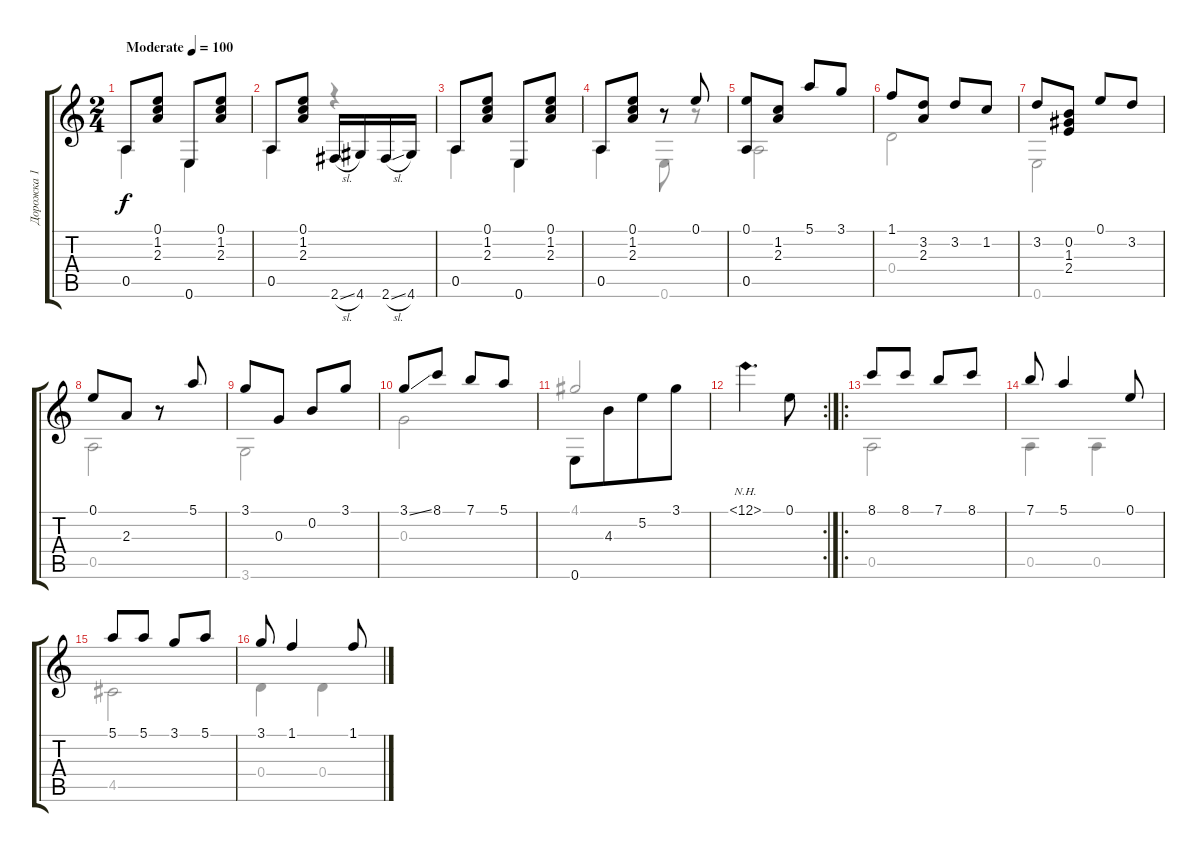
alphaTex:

\track ("Дорожка 1" "Дорожка 1") {instrument acousticguitarsteel}
\staff {score tabs}
\tuning (E4 B3 G3 D3 A2 E2) {hide}
\voice
\ts (2 4)
\tempo (100 "Moderate")
\clef g2
\ks c
0.5.8{dy f instrument acousticguitarsteel} (0.1 1.2 2.3).8 0.6.8 (0.1 1.2 2.3).8 |
0.5.8 (0.1 1.2 2.3).8 2.6{sl}.16 4.6.16 2.6{sl}.16 4.6.16 |
0.5.8 (0.1 1.2 2.3).8 0.6.8 (0.1 1.2 2.3).8 |
0.5.8 (0.1 1.2 2.3).8 r.8 0.1.8 |
(0.1 0.5).8 (1.2 2.3).8 5.1.8 3.1.8 |
1.1.8 (3.2 2.3).8 3.2.8 1.2.8 |
3.2.8 (0.2 1.3 2.4).8 0.1.8 3.2.8 |
0.1.8 2.3.8 r.8 5.1.8 |
3.1.8 0.3.8 0.2.8 3.1.8 |
3.1{ss}.8 8.1.8 7.1.8 5.1.8 |
0.6.8{beam Down} 4.3.8{beam Down beam merge} 5.2.8{beam Down} 3.1.8{beam Down} |
\rc 2
12.1{nh}.4{d} 0.1.8 |
\ro
8.1.8 8.1.8 7.1.8 8.1.8 |
7.1.8 5.1.4 0.1.8 |
5.1.8 5.1.8 3.1.8 5.1.8 |
3.1.8 1.1.4 1.1.8
\voice
\clef g2
\ottava regular
\simile none
\ks c
0.5.4{dy f} 0.6.4 |
0.5.4 r.4 |
0.5.4 0.6.4 |
0.5.4 0.6.8 r.8 |
0.5.2 |
0.4.2 |
0.6.2 |
0.5.2 |
3.6.2 |
0.3.2 |
4.1.2{beam Up} |
|
0.5.2 |
0.5.4 0.5.4 |
4.5.2 |
0.4.4 0.4.4
